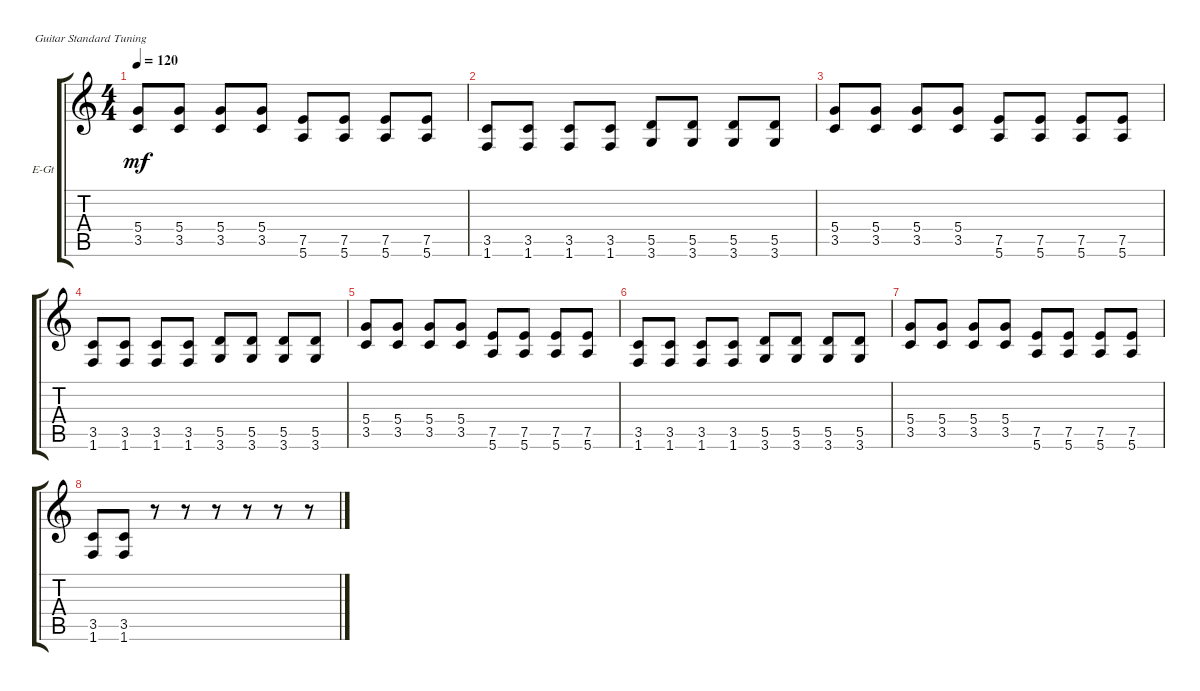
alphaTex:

\defaultSystemsLayout 4
\bracketExtendMode groupsimilarinstruments
\firstSystemTrackNameOrientation horizontal
\otherSystemsTrackNameOrientation horizontal
\track ("Electric Guitar" "E-Gt") {instrument distortionguitar}
\staff {score tabs}
\tuning (E4 B3 G3 D3 A2 E2)
\ts (4 4)
\tempo 120
\clef g2
\scale
0.333333
\ks c
(3.5 5.4).8{dy mf} (3.5 5.4).8 (5.4 3.5).8 (3.5 5.4).8 (5.6 7.5).8 (5.6 7.5).8 (5.6 7.5).8 (5.6 7.5).8 |
\scale
0.333333 (1.6 3.5).8 (1.6 3.5).8 (1.6 3.5).8 (1.6 3.5).8 (3.6 5.5).8 (3.6 5.5).8 (3.6 5.5).8 (3.6 5.5).8 |
\scale
0.333333 (3.5 5.4).8 (3.5 5.4).8 (5.4 3.5).8 (3.5 5.4).8 (5.6 7.5).8 (5.6 7.5).8 (5.6 7.5).8 (5.6 7.5).8 |
\scale
0.333333 (1.6 3.5).8 (1.6 3.5).8 (1.6 3.5).8 (1.6 3.5).8 (3.6 5.5).8 (3.6 5.5).8 (3.6 5.5).8 (3.6 5.5).8 |
\scale
0.333333 (3.5 5.4).8 (3.5 5.4).8 (5.4 3.5).8 (3.5 5.4).8 (5.6 7.5).8 (5.6 7.5).8 (5.6 7.5).8 (5.6 7.5).8 |
(1.6 3.5).8 (1.6 3.5).8 (1.6 3.5).8 (1.6 3.5).8 (3.6 5.5).8 (3.6 5.5).8 (3.6 5.5).8 (3.6 5.5).8 |
(3.5 5.4).8 (3.5 5.4).8 (5.4 3.5).8 (3.5 5.4).8 (5.6 7.5).8 (5.6 7.5).8 (5.6 7.5).8 (5.6 7.5).8 |
(1.6 3.5).8 (1.6 3.5).8 r.8 r.8 r.8 r.8 r.8 r.8
